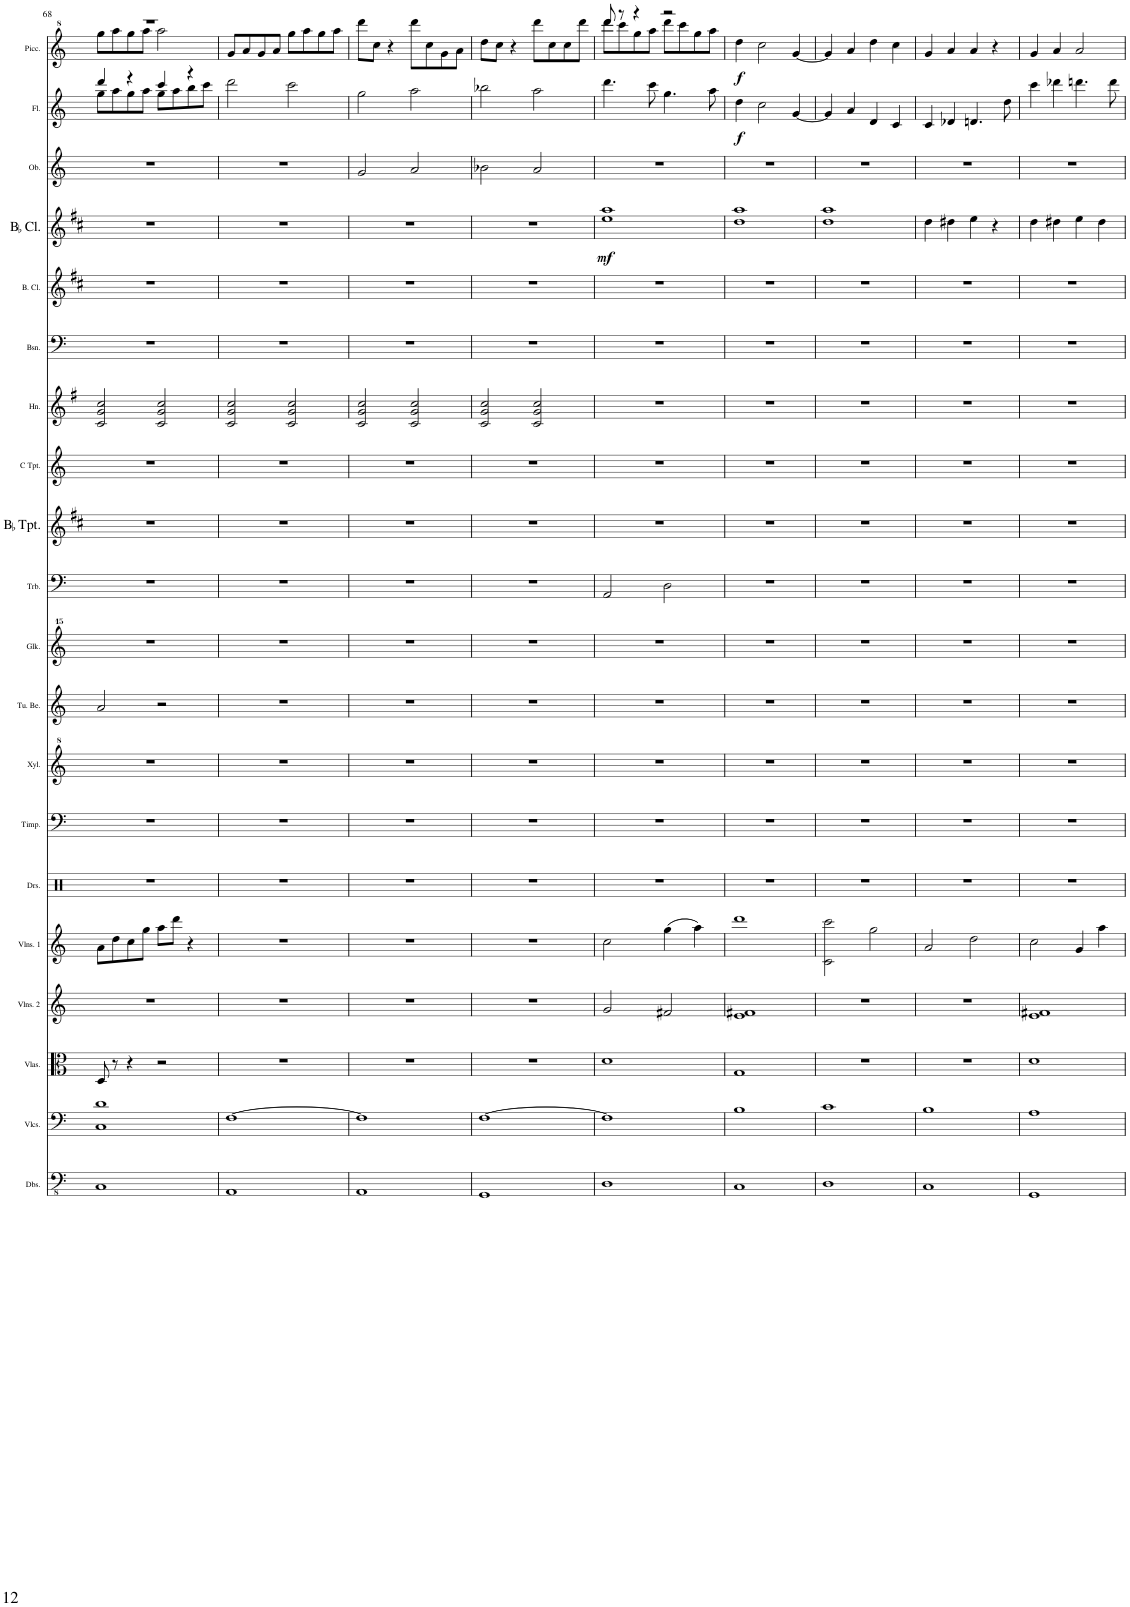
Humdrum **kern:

**kern	**kern	**kern	**kern	**kern	**kern	**kern	**kern	**kern	**kern	**kern	**kern	**kern	**kern	**kern	**kern	**kern	**dynam	**kern	**kern	**dynam	**kern	**dynam
*part20	*part19	*part18	*part17	*part16	*part15	*part14	*part13	*part12	*part11	*part10	*part9	*part8	*part7	*part6	*part5	*part4	*part4	*part3	*part2	*part2	*part1	*part1
*staff20	*staff19	*staff18	*staff17	*staff16	*staff15	*staff14	*staff13	*staff12	*staff11	*staff10	*staff9	*staff8	*staff7	*staff6	*staff5	*staff4	*staff4	*staff3	*staff2	*staff2	*staff1	*staff1
*I"Double Basses	*I"Violoncellos	*I"Violas	*I"Violins 2	*I"Violins 1	*I"Drumset	*I"Timpani	*I"Xylophone	*I"Tubular Bells	*I"Glockenspiel	*I"Trombone	*I"BaccidentalFlat Trumpet	*I"C Trumpet	*I"Horn	*I"Bassoon	*I"Bass Clarinet	*I"BaccidentalFlat Clarinet	*	*I"Oboe	*I"Flute	*	*I"Piccolo	*
*I'Dbs.	*I'Vlcs.	*I'Vlas.	*I'Vlns. 2	*I'Vlns. 1	*I'Drs.	*I'Timp.	*I'Xyl.	*I'Tu. Be.	*I'Glk.	*I'Trb.	*I'BaccidentalFlat Tpt.	*I'C Tpt.	*I'Hn.	*I'Bsn.	*I'B. Cl.	*I'BaccidentalFlat Cl.	*	*I'Ob.	*I'Fl.	*	*I'Picc.	*
!!LO:PB:g=z
*clefFv4	*clefF4	*clefC3	*clefG2	*clefG2	*clefX	*clefF4	*clefG^2	*clefG2	*clefG^^2	*clefF4	*clefG2	*clefG2	*clefG2	*clefF4	*clefG2	*clefG2	*	*clefG2	*clefG2	*	*clefG^2	*
*	*	*	*	*	*	*	*	*	*	*	*Trd1c2	*	*Trd4c7	*	*Trd8c14	*Trd1c2	*	*	*	*	*Trd-7c-12	*
*k[]	*k[]	*k[]	*k[]	*k[]	*k[]	*k[]	*k[]	*k[]	*k[]	*k[]	*k[f#c#]	*k[]	*k[f#]	*k[]	*k[f#c#]	*k[f#c#]	*	*k[]	*k[]	*	*k[]	*
*M4/4	*M4/4	*M4/4	*M4/4	*M4/4	*M4/4	*M4/4	*M4/4	*M4/4	*M4/4	*M4/4	*M4/4	*M4/4	*M4/4	*M4/4	*M4/4	*M4/4	*	*M4/4	*	*	*	*
=68	=68	=68	=68	=68	=68	=68	=68	=68	=68	=68	=68	=68	=68	=68	=68	=68	=68	=68	=68	=68	=68	=68
*	*	*	*	*	*	*	*	*	*	*	*	*	*	*	*	*	*	*	*^	*	*^	*
1CC	1C 1d	8D/	1r	8a\L	1r	1r	1r	2a/	1r	1r	1r	1r	2c/ 2g/ 2cc/	1r	1r	1r	.	1r	4ddd/	8gg\L	.	1r	8ggg\L	.
.	.	8r	.	8dd\	.	.	.	.	.	.	.	.	.	.	.	.	.	.	.	8aa\	.	.	8aaa\	.
.	.	4r	.	8cc\	.	.	.	.	.	.	.	.	.	.	.	.	.	.	4r	8gg\	.	.	8ggg\	.
.	.	.	.	8gg\J	.	.	.	.	.	.	.	.	.	.	.	.	.	.	.	8aa\J	.	.	8aaa\J	.
.	.	2r	.	8aa\L	.	.	.	2r	.	.	.	.	2c/ 2g/ 2cc/	.	.	.	.	.	4ccc/	8gg\L	.	.	2aaa\	.
.	.	.	.	8ddd\J	.	.	.	.	.	.	.	.	.	.	.	.	.	.	.	8aa\	.	.	.	.
.	.	.	.	4r	.	.	.	.	.	.	.	.	.	.	.	.	.	.	4r	8bb\	.	.	.	.
.	.	.	.	.	.	.	.	.	.	.	.	.	.	.	.	.	.	.	.	8ccc\J	.	.	.	.
*	*	*	*	*	*	*	*	*	*	*	*	*	*	*	*	*	*	*	*v	*v	*	*	*	*
*	*	*	*	*	*	*	*	*	*	*	*	*	*	*	*	*	*	*	*	*	*v	*v	*
=69	=69	=69	=69	=69	=69	=69	=69	=69	=69	=69	=69	=69	=69	=69	=69	=69	=69	=69	=69	=69	=69	=69
1AAA	[1F	1r	1r	1r	1r	1r	1r	1r	1r	1r	1r	1r	2c/ 2g/ 2cc/	1r	1r	1r	.	1r	2ddd\	.	8gg/L	.
.	.	.	.	.	.	.	.	.	.	.	.	.	.	.	.	.	.	.	.	.	8aa/	.
.	.	.	.	.	.	.	.	.	.	.	.	.	.	.	.	.	.	.	.	.	8gg/	.
.	.	.	.	.	.	.	.	.	.	.	.	.	.	.	.	.	.	.	.	.	8aa/J	.
.	.	.	.	.	.	.	.	.	.	.	.	.	2c/ 2g/ 2cc/	.	.	.	.	.	2ccc\	.	8ggg\L	.
.	.	.	.	.	.	.	.	.	.	.	.	.	.	.	.	.	.	.	.	.	8aaa\	.
.	.	.	.	.	.	.	.	.	.	.	.	.	.	.	.	.	.	.	.	.	8ggg\	.
.	.	.	.	.	.	.	.	.	.	.	.	.	.	.	.	.	.	.	.	.	8aaa\J	.
=70	=70	=70	=70	=70	=70	=70	=70	=70	=70	=70	=70	=70	=70	=70	=70	=70	=70	=70	=70	=70	=70	=70
1AAA	1F]	1r	1r	1r	1r	1r	1r	1r	1r	1r	1r	1r	2c/ 2g/ 2cc/	1r	1r	1r	.	2g/	2gg\	.	8dddd\L	.
.	.	.	.	.	.	.	.	.	.	.	.	.	.	.	.	.	.	.	.	.	8ccc\J	.
.	.	.	.	.	.	.	.	.	.	.	.	.	.	.	.	.	.	.	.	.	4r	.
.	.	.	.	.	.	.	.	.	.	.	.	.	2c/ 2g/ 2cc/	.	.	.	.	2a/	2aa\	.	8dddd\L	.
.	.	.	.	.	.	.	.	.	.	.	.	.	.	.	.	.	.	.	.	.	8ccc\	.
.	.	.	.	.	.	.	.	.	.	.	.	.	.	.	.	.	.	.	.	.	8gg\	.
.	.	.	.	.	.	.	.	.	.	.	.	.	.	.	.	.	.	.	.	.	8aa\J	.
=71	=71	=71	=71	=71	=71	=71	=71	=71	=71	=71	=71	=71	=71	=71	=71	=71	=71	=71	=71	=71	=71	=71
1GGG	[1F	1r	1r	1r	1r	1r	1r	1r	1r	1r	1r	1r	2c/ 2g/ 2cc/	1r	1r	1r	.	2b-X\	2bb-X\	.	8ddd\L	.
.	.	.	.	.	.	.	.	.	.	.	.	.	.	.	.	.	.	.	.	.	8ccc\J	.
.	.	.	.	.	.	.	.	.	.	.	.	.	.	.	.	.	.	.	.	.	4r	.
.	.	.	.	.	.	.	.	.	.	.	.	.	2c/ 2g/ 2cc/	.	.	.	.	2a/	2aa\	.	8dddd\L	.
.	.	.	.	.	.	.	.	.	.	.	.	.	.	.	.	.	.	.	.	.	8ccc\	.
.	.	.	.	.	.	.	.	.	.	.	.	.	.	.	.	.	.	.	.	.	8ccc\	.
.	.	.	.	.	.	.	.	.	.	.	.	.	.	.	.	.	.	.	.	.	8dddd\J	.
=72	=72	=72	=72	=72	=72	=72	=72	=72	=72	=72	=72	=72	=72	=72	=72	=72	=72	=72	=72	=72	=72	=72
*	*	*	*	*	*	*	*	*	*	*	*	*	*	*	*	*	*	*	*	*	*^	*
!	!	!	!	!	!	!	!	!	!	!	!	!	!	!	!	!	!LO:DY:b	!	!	!	!	!	!
1DD	1F]	1d	2g/	2cc\	1r	1r	1r	1r	1r	2AA/	1r	1r	1r	1r	1r	1ee 1aa	mf	1r	4.ddd\	.	8dddd/	8dddd\L	.
.	.	.	.	.	.	.	.	.	.	.	.	.	.	.	.	.	.	.	.	.	8r	8cccc\	.
.	.	.	.	.	.	.	.	.	.	.	.	.	.	.	.	.	.	.	.	.	4r	8ggg\	.
.	.	.	.	.	.	.	.	.	.	.	.	.	.	.	.	.	.	.	8ccc\	.	.	8aaa\J	.
.	.	.	2f#X/	(4gg\	.	.	.	.	.	2D\	.	.	.	.	.	.	.	.	4.gg\	.	2r	8dddd\L	.
.	.	.	.	.	.	.	.	.	.	.	.	.	.	.	.	.	.	.	.	.	.	8cccc\	.
.	.	.	.	4aa\)	.	.	.	.	.	.	.	.	.	.	.	.	.	.	.	.	.	8ggg\	.
.	.	.	.	.	.	.	.	.	.	.	.	.	.	.	.	.	.	.	8aa\	.	.	8aaa\J	.
=73	=73	=73	=73	=73	=73	=73	=73	=73	=73	=73	=73	=73	=73	=73	=73	=73	=73	=73	=73	=73	=73	=73	=73
!	!	!	!	!	!	!	!	!	!	!	!	!	!	!	!	!	!	!	!	!LO:DY:b	!	!	!LO:DY:b
*	*	*	*	*	*	*	*	*	*	*	*	*	*	*	*	*	*	*	*	*	*v	*v	*
1CC	1B	1G	1e 1f#X	1ddd	1r	1r	1r	1r	1r	1r	1r	1r	1r	1r	1r	1dd 1aa	.	1r	4dd\	f	4ddd\	f
.	.	.	.	.	.	.	.	.	.	.	.	.	.	.	.	.	.	.	2cc\	.	2ccc\	.
.	.	.	.	.	.	.	.	.	.	.	.	.	.	.	.	.	.	.	[4g/	.	[4gg/	.
=74	=74	=74	=74	=74	=74	=74	=74	=74	=74	=74	=74	=74	=74	=74	=74	=74	=74	=74	=74	=74	=74	=74
1DD	1c	1r	1r	2c\ 2ccc\	1r	1r	1r	1r	1r	1r	1r	1r	1r	1r	1r	1dd 1aa	.	1r	4g/]	.	4gg/]	.
.	.	.	.	.	.	.	.	.	.	.	.	.	.	.	.	.	.	.	4a/	.	4aa/	.
.	.	.	.	2gg\	.	.	.	.	.	.	.	.	.	.	.	.	.	.	4d/	.	4ddd\	.
.	.	.	.	.	.	.	.	.	.	.	.	.	.	.	.	.	.	.	4c/	.	4ccc\	.
=75	=75	=75	=75	=75	=75	=75	=75	=75	=75	=75	=75	=75	=75	=75	=75	=75	=75	=75	=75	=75	=75	=75
1CC	1B	1r	1r	2a/	1r	1r	1r	1r	1r	1r	1r	1r	1r	1r	1r	4dd\	.	1r	4c/	.	4gg/	.
.	.	.	.	.	.	.	.	.	.	.	.	.	.	.	.	4dd#X\	.	.	4d-X/	.	4aa/	.
.	.	.	.	2dd\	.	.	.	.	.	.	.	.	.	.	.	4ee\	.	.	4.dn/	.	4aa/	.
.	.	.	.	.	.	.	.	.	.	.	.	.	.	.	.	4r	.	.	.	.	4r	.
.	.	.	.	.	.	.	.	.	.	.	.	.	.	.	.	.	.	.	8dd\	.	.	.
=76	=76	=76	=76	=76	=76	=76	=76	=76	=76	=76	=76	=76	=76	=76	=76	=76	=76	=76	=76	=76	=76	=76
1GGG	1A	1d	1e 1f#X	2cc\	1r	1r	1r	1r	1r	1r	1r	1r	1r	1r	1r	4dd\	.	1r	4ccc\	.	4gg/	.
.	.	.	.	.	.	.	.	.	.	.	.	.	.	.	.	4dd#X\	.	.	4ddd-X\	.	4aa/	.
.	.	.	.	4g/	.	.	.	.	.	.	.	.	.	.	.	4ee\	.	.	4.dddn\	.	2aa/	.
.	.	.	.	4aa\	.	.	.	.	.	.	.	.	.	.	.	4dd#\	.	.	.	.	.	.
.	.	.	.	.	.	.	.	.	.	.	.	.	.	.	.	.	.	.	8ddd\	.	.	.
=	=	=	=	=	=	=	=	=	=	=	=	=	=	=	=	=	=	=	=	=	=	=
*-	*-	*-	*-	*-	*-	*-	*-	*-	*-	*-	*-	*-	*-	*-	*-	*-	*-	*-	*-	*-	*-	*-
